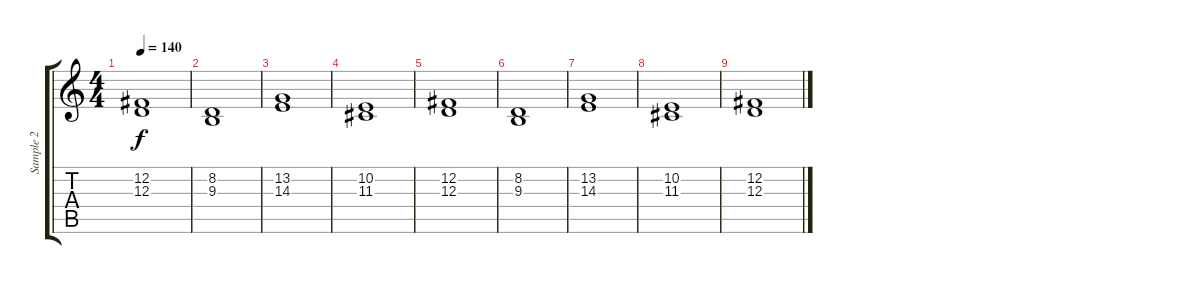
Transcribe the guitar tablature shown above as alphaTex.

\track ("Sample 2" "Sample 2") {instrument choiraahs}
\staff {score tabs}
\tuning (B3 Gb3 D3 A2 E2 B1) {hide}
\ts (4 4)
\tempo 140
\clef g2
\ks c
(12.2 12.3).1{dy f} |
(8.2 9.3).1 |
(13.2 14.3).1 |
(10.2 11.3).1 |
(12.2 12.3).1 |
(8.2 9.3).1 |
(13.2 14.3).1 |
(10.2 11.3).1 |
(12.2 12.3).1
